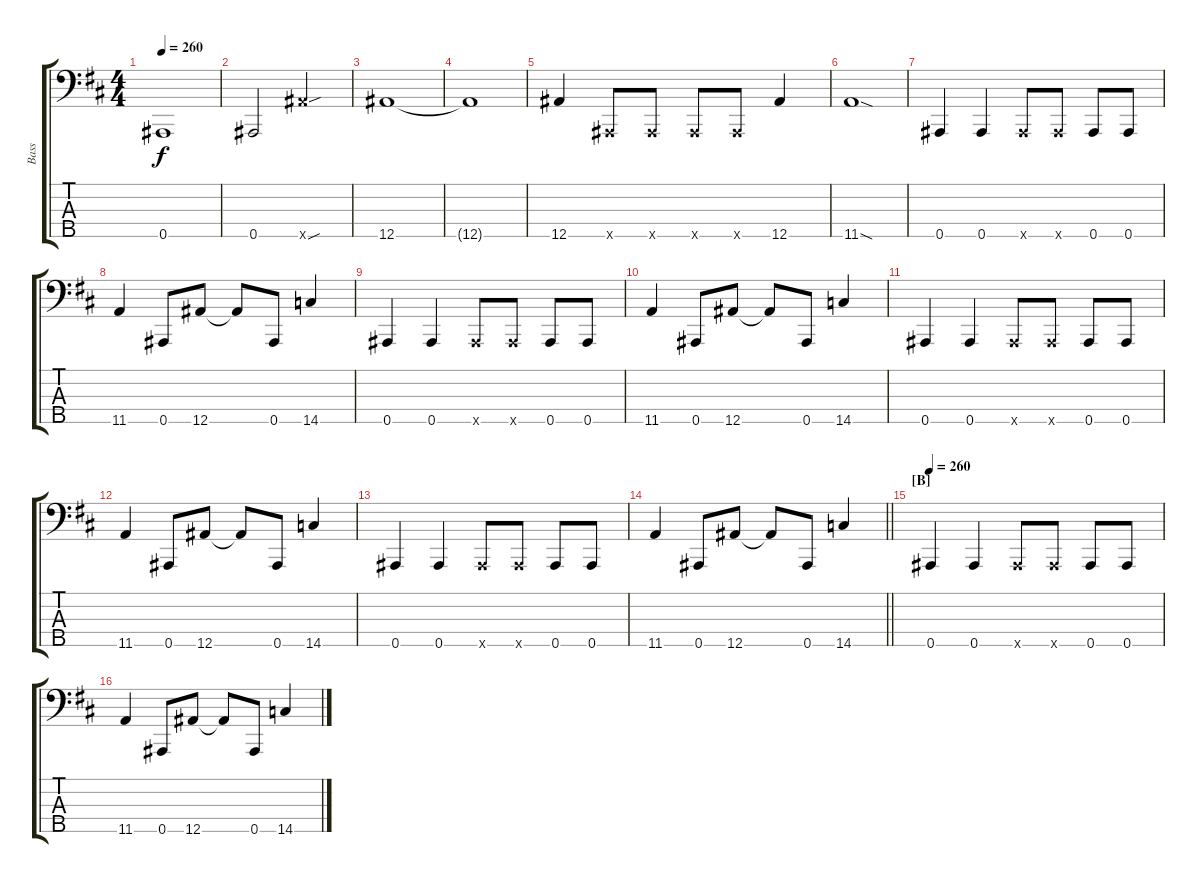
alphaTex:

\track ("Bass" "Bass") {instrument slapbass1}
\staff {score tabs}
\tuning (B2 Gb2 Db2 Ab1 Bb0) {hide}
\ts (4 4)
\tempo 260
\clef f4
\ks bminor
0.5{t}.1{dy f} |
0.5.2 12.5{sou x}.2 |
12.5.1 |
12.5{t}.1 |
12.5.4 0.5{x}.8 0.5{x}.8 0.5{x}.8 0.5{x}.8 12.5.4 |
11.5{sod}.1 |
0.5.4 0.5.4 0.5{x}.8 0.5{x}.8 0.5.8 0.5.8 |
11.5.4 0.5.8 12.5.8 12.5{t}.8 0.5.8 14.5.4 |
0.5.4 0.5.4 0.5{x}.8 0.5{x}.8 0.5.8 0.5.8 |
11.5.4 0.5.8 12.5.8 12.5{t}.8 0.5.8 14.5.4 |
0.5.4 0.5.4 0.5{x}.8 0.5{x}.8 0.5.8 0.5.8 |
11.5.4 0.5.8 12.5.8 12.5{t}.8 0.5.8 14.5.4 |
0.5.4 0.5.4 0.5{x}.8 0.5{x}.8 0.5.8 0.5.8 |
\barLineRight lightlight
11.5.4 0.5.8 12.5.8 12.5{t}.8 0.5.8 14.5.4 |
\section ("" "[B]")
\tempo 260
0.5.4 0.5.4 0.5{x}.8 0.5{x}.8 0.5.8 0.5.8 |
11.5.4 0.5.8 12.5.8 12.5{t}.8 0.5.8 14.5.4
